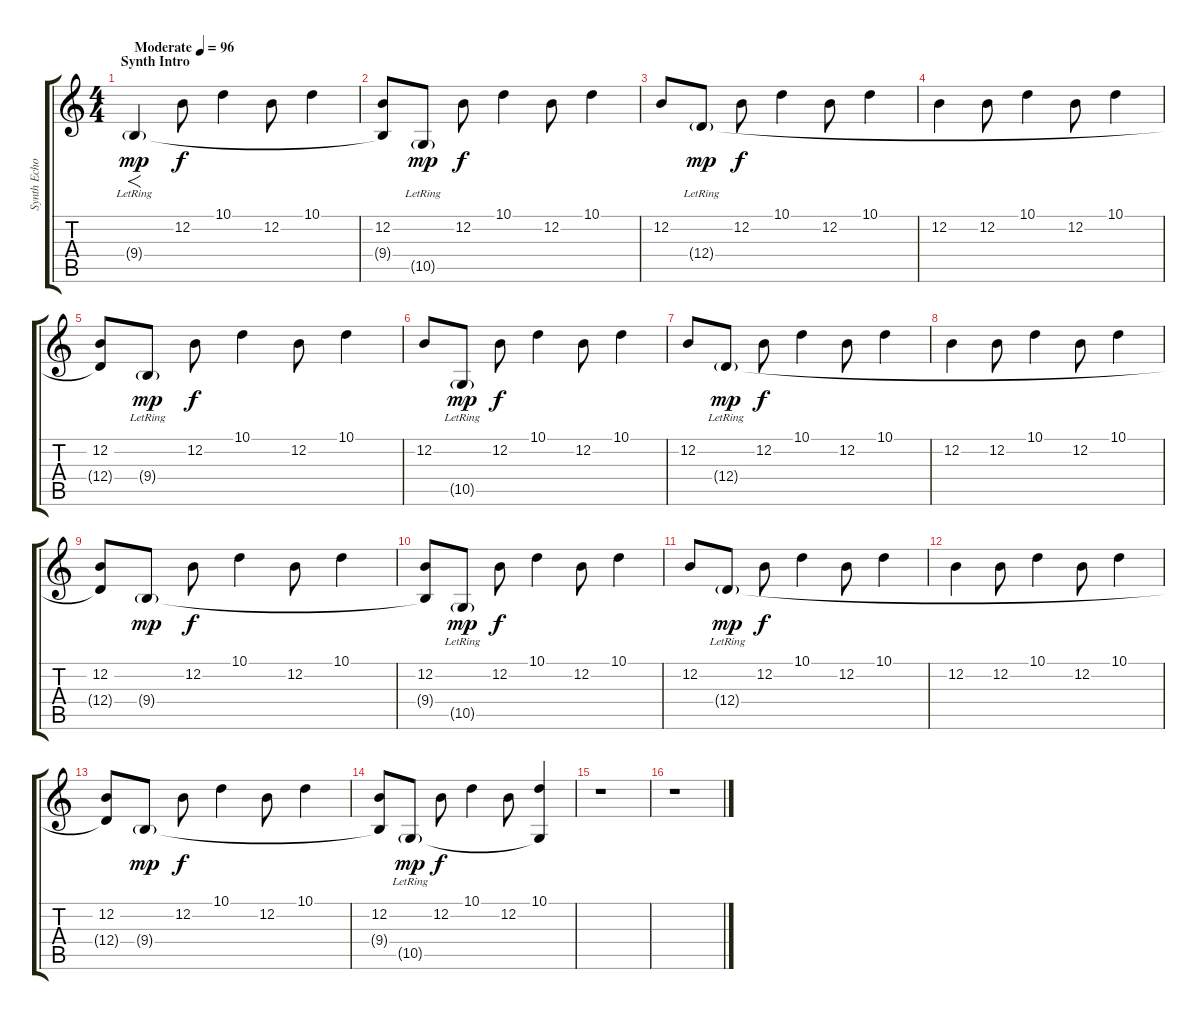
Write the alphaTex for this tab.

\track ("Synth Echo" "Synth Echo") {instrument pad4choir}
\staff {score tabs}
\tuning (E4 B3 G3 D3 A2 E2) {hide}
\ts (4 4)
\section ("" "Synth Intro")
\tempo (96 "Moderate")
\clef g2
\ks c
9.4{g lr}.4{f dy mp instrument pad4choir} 12.2.8{dy f} 10.1.4 12.2.8 10.1.4 |
(12.2 9.4{t}).8 10.5{g lr}.8{dy mp} 12.2.8{dy f} 10.1.4 12.2.8 10.1.4 |
12.2.8 12.4{g lr}.8{dy mp} 12.2.8{dy f} 10.1.4 12.2.8 10.1.4 |
12.2.4 12.2.8 10.1.4 12.2.8 10.1.4 |
(12.2 12.4{t}).8 9.4{g lr}.8{dy mp} 12.2.8{dy f} 10.1.4 12.2.8 10.1.4 |
12.2.8 10.5{g lr}.8{dy mp} 12.2.8{dy f} 10.1.4 12.2.8 10.1.4 |
12.2.8 12.4{g lr}.8{dy mp} 12.2.8{dy f} 10.1.4 12.2.8 10.1.4 |
12.2.4 12.2.8 10.1.4 12.2.8 10.1.4 |
(12.2 12.4{t}).8 9.4{g}.8{dy mp} 12.2.8{dy f} 10.1.4 12.2.8 10.1.4 |
(12.2 9.4{t}).8 10.5{g lr}.8{dy mp} 12.2.8{dy f} 10.1.4 12.2.8 10.1.4 |
12.2.8 12.4{g lr}.8{dy mp} 12.2.8{dy f} 10.1.4 12.2.8 10.1.4 |
12.2.4 12.2.8 10.1.4 12.2.8 10.1.4 |
(12.2 12.4{t}).8 9.4{g}.8{dy mp} 12.2.8{dy f} 10.1.4 12.2.8 10.1.4 |
(12.2 9.4{t}).8 10.5{g lr}.8{dy mp} 12.2.8{dy f} 10.1.4 12.2.8 (10.1 10.5{t}).4 |
r.1 |
r.1
